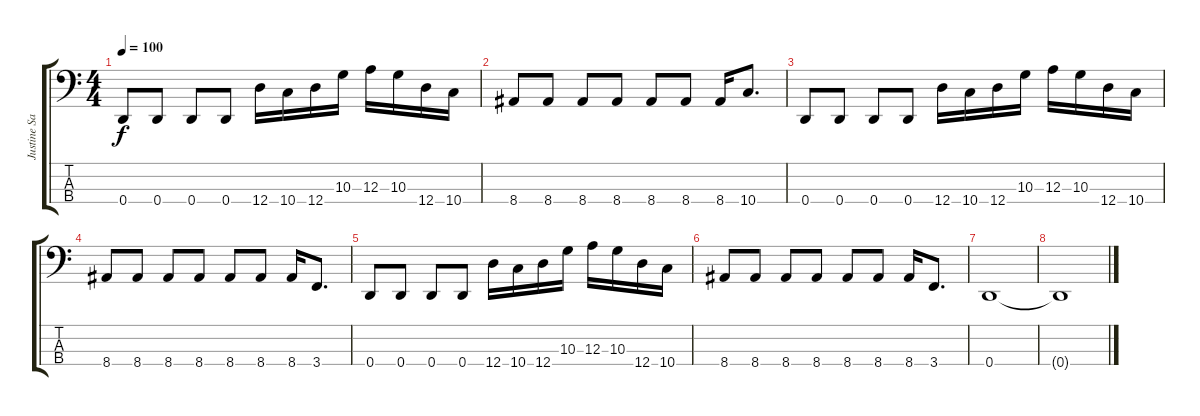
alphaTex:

\track ("Justine Sane" "Justine Sa") {instrument electricbasspick}
\staff {score tabs}
\tuning (G2 D2 A1 D1) {hide}
\ts (4 4)
\tempo 100
\clef f4
\ks c
0.4.8{dy f} 0.4.8 0.4.8 0.4.8 12.4.16 10.4.16 12.4.16 10.3.16 12.3.16 10.3.16 12.4.16 10.4.16 |
8.4.8 8.4.8 8.4.8 8.4.8 8.4.8 8.4.8 8.4.16 10.4.8{d} |
0.4.8 0.4.8 0.4.8 0.4.8 12.4.16 10.4.16 12.4.16 10.3.16 12.3.16 10.3.16 12.4.16 10.4.16 |
8.4.8 8.4.8 8.4.8 8.4.8 8.4.8 8.4.8 8.4.16 3.4.8{d} |
0.4.8 0.4.8 0.4.8 0.4.8 12.4.16 10.4.16 12.4.16 10.3.16 12.3.16 10.3.16 12.4.16 10.4.16 |
8.4.8 8.4.8 8.4.8 8.4.8 8.4.8 8.4.8 8.4.16 3.4.8{d} |
0.4.1 |
0.4{t}.1
